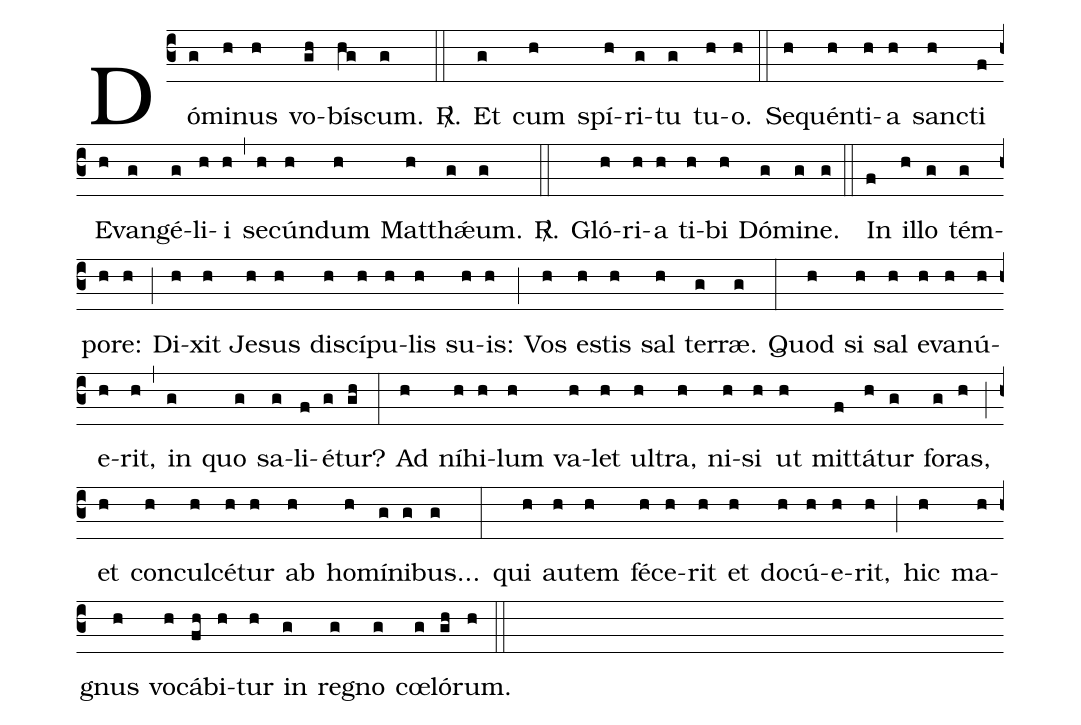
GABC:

%%
(c3) Dó(g)mi(h)nus(h) vo(gh)bí(hg)scum.(g) <sp>R/</sp>.(::) Et(g) cum(h) spí(h)ri(g)tu(g) tu(h)o.(h) (::) Se(h)quén(h)ti(h)a(h) san(h)cti(f) E(h)van(g)gé(g)li(h)i(h) (,) se(h)cún(h)dum(h) Mat(h)th<sp>'ae</sp>(g)um.(g) <sp>R/</sp>.(::) Gló(h)ri(h)a(h) ti(h)bi(h) Dó(g)mi(g)ne.(g) (::) In(f) il(h)lo(g) tém(g)po(h)re:(h) (;) Di(h)xit(h) Je(h)sus(h) di(h)scí(h)pu(h)lis(h) su(h)is:(h) (;) Vos(h) e(h)stis(h) sal(h) ter(g)ræ.(g) (:) Quod(h) si(h) sal(h) e(h)va(h)nú(h)e(h)rit,(h) (,) in(g) quo(g) sa(g)li(f)é(g)tur?(gh) (:) Ad(h) ní(h)hi(h)lum(h) va(h)let(h) ul(h)tra,(h) ni(h)si(h) ut(h) mit(f)tá(h)tur(g) fo(g)ras,(h) (;) et(h) con(h)cul(h)cé(h)tur(h) ab(h) ho(h)mí(g)ni(g)bus...(g) (:) qui(h) au(h)tem(h) fé(h)ce(h)rit(h) et(h) do(h)cú(h)e(h)rit,(h) (;) hic(h) ma(h)gnus(h) vo(h)cá(fh)bi(h)tur(h) in(g) re(g)gno(g) cœ(g)ló(gh)rum.(h) (::)
